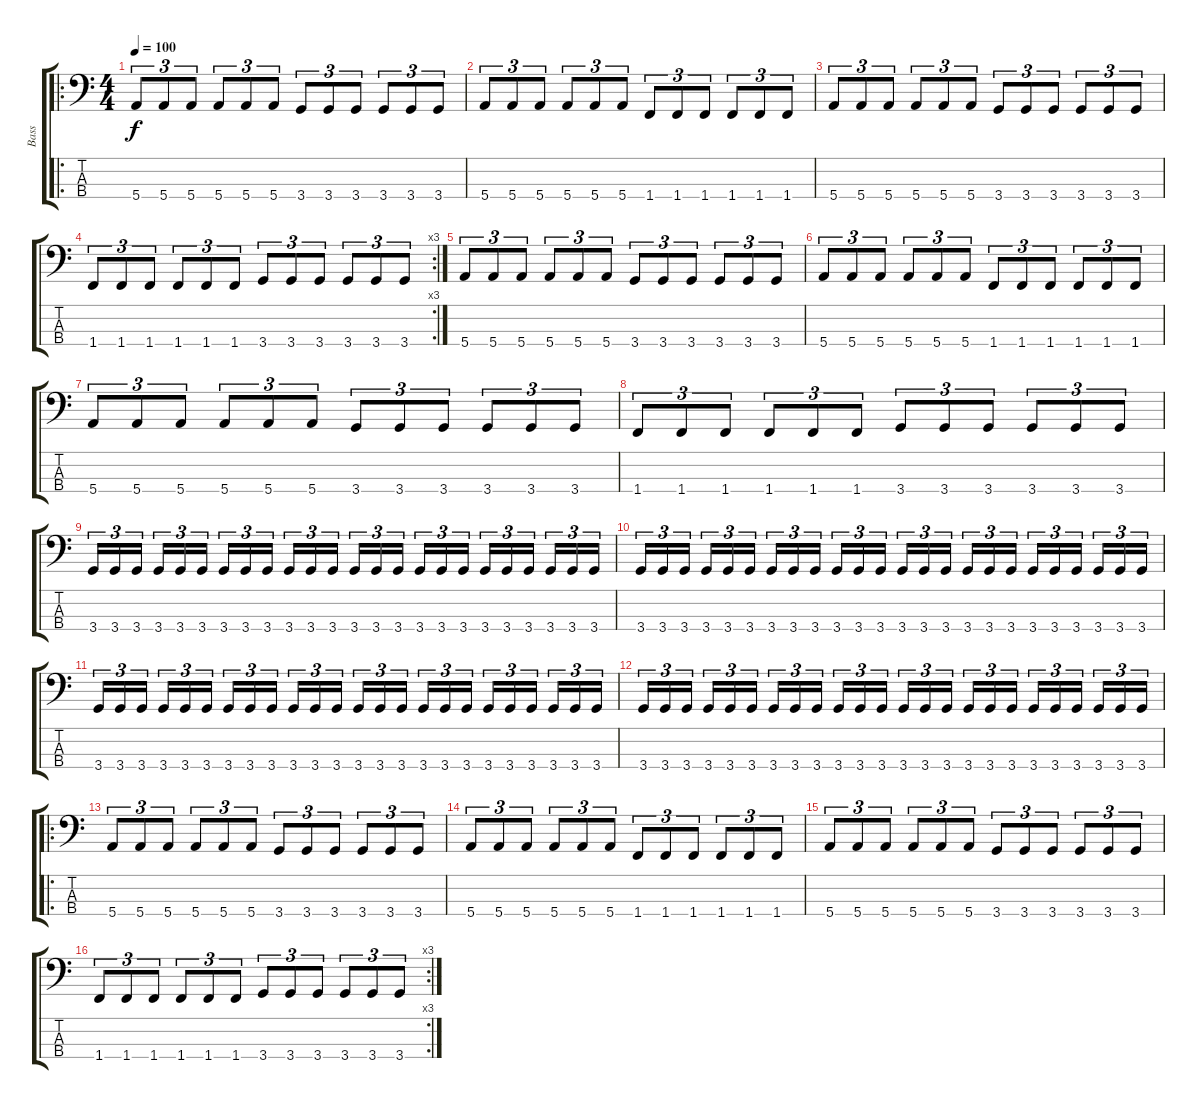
\track ("Bass" "Bass") {instrument electricbasspick}
\staff {score tabs}
\tuning (G2 D2 A1 E1) {hide}
\ro
\ts (4 4)
\tempo 100
\clef f4
\ks c
5.4.8{tu (3 2) dy f} 5.4.8{tu (3 2)} 5.4.8{tu (3 2)} 5.4.8{tu (3 2)} 5.4.8{tu (3 2)} 5.4.8{tu (3 2)} 3.4.8{tu (3 2)} 3.4.8{tu (3 2)} 3.4.8{tu (3 2)} 3.4.8{tu (3 2)} 3.4.8{tu (3 2)} 3.4.8{tu (3 2)} |
5.4.8{tu (3 2)} 5.4.8{tu (3 2)} 5.4.8{tu (3 2)} 5.4.8{tu (3 2)} 5.4.8{tu (3 2)} 5.4.8{tu (3 2)} 1.4.8{tu (3 2)} 1.4.8{tu (3 2)} 1.4.8{tu (3 2)} 1.4.8{tu (3 2)} 1.4.8{tu (3 2)} 1.4.8{tu (3 2)} |
5.4.8{tu (3 2)} 5.4.8{tu (3 2)} 5.4.8{tu (3 2)} 5.4.8{tu (3 2)} 5.4.8{tu (3 2)} 5.4.8{tu (3 2)} 3.4.8{tu (3 2)} 3.4.8{tu (3 2)} 3.4.8{tu (3 2)} 3.4.8{tu (3 2)} 3.4.8{tu (3 2)} 3.4.8{tu (3 2)} |
\rc 3
1.4.8{tu (3 2)} 1.4.8{tu (3 2)} 1.4.8{tu (3 2)} 1.4.8{tu (3 2)} 1.4.8{tu (3 2)} 1.4.8{tu (3 2)} 3.4.8{tu (3 2)} 3.4.8{tu (3 2)} 3.4.8{tu (3 2)} 3.4.8{tu (3 2)} 3.4.8{tu (3 2)} 3.4.8{tu (3 2)} |
5.4.8{tu (3 2)} 5.4.8{tu (3 2)} 5.4.8{tu (3 2)} 5.4.8{tu (3 2)} 5.4.8{tu (3 2)} 5.4.8{tu (3 2)} 3.4.8{tu (3 2)} 3.4.8{tu (3 2)} 3.4.8{tu (3 2)} 3.4.8{tu (3 2)} 3.4.8{tu (3 2)} 3.4.8{tu (3 2)} |
5.4.8{tu (3 2)} 5.4.8{tu (3 2)} 5.4.8{tu (3 2)} 5.4.8{tu (3 2)} 5.4.8{tu (3 2)} 5.4.8{tu (3 2)} 1.4.8{tu (3 2)} 1.4.8{tu (3 2)} 1.4.8{tu (3 2)} 1.4.8{tu (3 2)} 1.4.8{tu (3 2)} 1.4.8{tu (3 2)} |
5.4.8{tu (3 2)} 5.4.8{tu (3 2)} 5.4.8{tu (3 2)} 5.4.8{tu (3 2)} 5.4.8{tu (3 2)} 5.4.8{tu (3 2)} 3.4.8{tu (3 2)} 3.4.8{tu (3 2)} 3.4.8{tu (3 2)} 3.4.8{tu (3 2)} 3.4.8{tu (3 2)} 3.4.8{tu (3 2)} |
1.4.8{tu (3 2)} 1.4.8{tu (3 2)} 1.4.8{tu (3 2)} 1.4.8{tu (3 2)} 1.4.8{tu (3 2)} 1.4.8{tu (3 2)} 3.4.8{tu (3 2)} 3.4.8{tu (3 2)} 3.4.8{tu (3 2)} 3.4.8{tu (3 2)} 3.4.8{tu (3 2)} 3.4.8{tu (3 2)} |
3.4.16{tu (3 2)} 3.4.16{tu (3 2)} 3.4.16{tu (3 2)} 3.4.16{tu (3 2)} 3.4.16{tu (3 2)} 3.4.16{tu (3 2)} 3.4.16{tu (3 2)} 3.4.16{tu (3 2)} 3.4.16{tu (3 2)} 3.4.16{tu (3 2)} 3.4.16{tu (3 2)} 3.4.16{tu (3 2)} 3.4.16{tu (3 2)} 3.4.16{tu (3 2)} 3.4.16{tu (3 2)} 3.4.16{tu (3 2)} 3.4.16{tu (3 2)} 3.4.16{tu (3 2)} 3.4.16{tu (3 2)} 3.4.16{tu (3 2)} 3.4.16{tu (3 2)} 3.4.16{tu (3 2)} 3.4.16{tu (3 2)} 3.4.16{tu (3 2)} |
3.4.16{tu (3 2)} 3.4.16{tu (3 2)} 3.4.16{tu (3 2)} 3.4.16{tu (3 2)} 3.4.16{tu (3 2)} 3.4.16{tu (3 2)} 3.4.16{tu (3 2)} 3.4.16{tu (3 2)} 3.4.16{tu (3 2)} 3.4.16{tu (3 2)} 3.4.16{tu (3 2)} 3.4.16{tu (3 2)} 3.4.16{tu (3 2)} 3.4.16{tu (3 2)} 3.4.16{tu (3 2)} 3.4.16{tu (3 2)} 3.4.16{tu (3 2)} 3.4.16{tu (3 2)} 3.4.16{tu (3 2)} 3.4.16{tu (3 2)} 3.4.16{tu (3 2)} 3.4.16{tu (3 2)} 3.4.16{tu (3 2)} 3.4.16{tu (3 2)} |
3.4.16{tu (3 2)} 3.4.16{tu (3 2)} 3.4.16{tu (3 2)} 3.4.16{tu (3 2)} 3.4.16{tu (3 2)} 3.4.16{tu (3 2)} 3.4.16{tu (3 2)} 3.4.16{tu (3 2)} 3.4.16{tu (3 2)} 3.4.16{tu (3 2)} 3.4.16{tu (3 2)} 3.4.16{tu (3 2)} 3.4.16{tu (3 2)} 3.4.16{tu (3 2)} 3.4.16{tu (3 2)} 3.4.16{tu (3 2)} 3.4.16{tu (3 2)} 3.4.16{tu (3 2)} 3.4.16{tu (3 2)} 3.4.16{tu (3 2)} 3.4.16{tu (3 2)} 3.4.16{tu (3 2)} 3.4.16{tu (3 2)} 3.4.16{tu (3 2)} |
3.4.16{tu (3 2)} 3.4.16{tu (3 2)} 3.4.16{tu (3 2)} 3.4.16{tu (3 2)} 3.4.16{tu (3 2)} 3.4.16{tu (3 2)} 3.4.16{tu (3 2)} 3.4.16{tu (3 2)} 3.4.16{tu (3 2)} 3.4.16{tu (3 2)} 3.4.16{tu (3 2)} 3.4.16{tu (3 2)} 3.4.16{tu (3 2)} 3.4.16{tu (3 2)} 3.4.16{tu (3 2)} 3.4.16{tu (3 2)} 3.4.16{tu (3 2)} 3.4.16{tu (3 2)} 3.4.16{tu (3 2)} 3.4.16{tu (3 2)} 3.4.16{tu (3 2)} 3.4.16{tu (3 2)} 3.4.16{tu (3 2)} 3.4.16{tu (3 2)} |
\ro
5.4.8{tu (3 2)} 5.4.8{tu (3 2)} 5.4.8{tu (3 2)} 5.4.8{tu (3 2)} 5.4.8{tu (3 2)} 5.4.8{tu (3 2)} 3.4.8{tu (3 2)} 3.4.8{tu (3 2)} 3.4.8{tu (3 2)} 3.4.8{tu (3 2)} 3.4.8{tu (3 2)} 3.4.8{tu (3 2)} |
5.4.8{tu (3 2)} 5.4.8{tu (3 2)} 5.4.8{tu (3 2)} 5.4.8{tu (3 2)} 5.4.8{tu (3 2)} 5.4.8{tu (3 2)} 1.4.8{tu (3 2)} 1.4.8{tu (3 2)} 1.4.8{tu (3 2)} 1.4.8{tu (3 2)} 1.4.8{tu (3 2)} 1.4.8{tu (3 2)} |
5.4.8{tu (3 2)} 5.4.8{tu (3 2)} 5.4.8{tu (3 2)} 5.4.8{tu (3 2)} 5.4.8{tu (3 2)} 5.4.8{tu (3 2)} 3.4.8{tu (3 2)} 3.4.8{tu (3 2)} 3.4.8{tu (3 2)} 3.4.8{tu (3 2)} 3.4.8{tu (3 2)} 3.4.8{tu (3 2)} |
\rc 3
1.4.8{tu (3 2)} 1.4.8{tu (3 2)} 1.4.8{tu (3 2)} 1.4.8{tu (3 2)} 1.4.8{tu (3 2)} 1.4.8{tu (3 2)} 3.4.8{tu (3 2)} 3.4.8{tu (3 2)} 3.4.8{tu (3 2)} 3.4.8{tu (3 2)} 3.4.8{tu (3 2)} 3.4.8{tu (3 2)}
